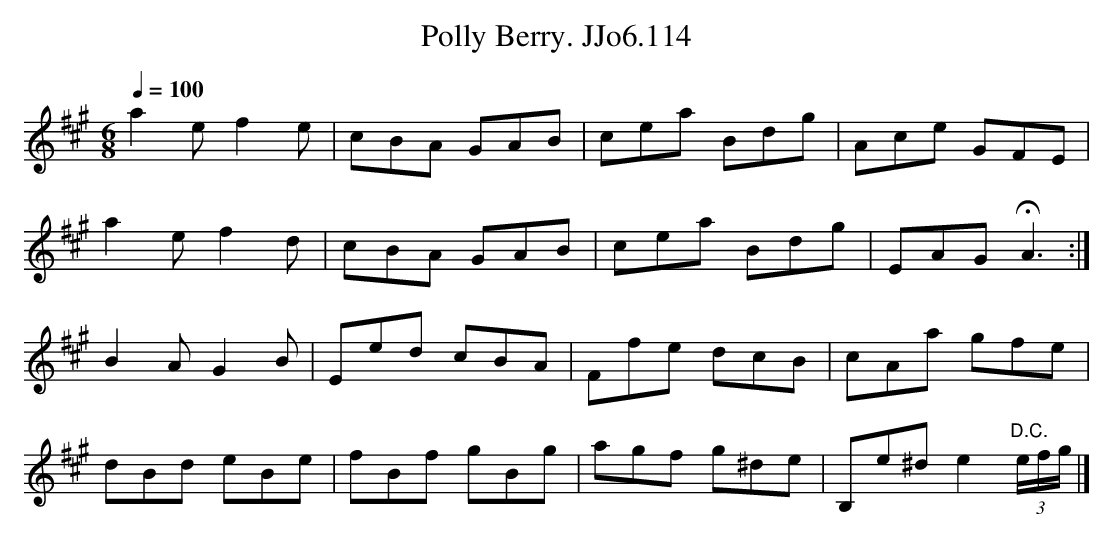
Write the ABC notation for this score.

X:1
T:Polly Berry. JJo6.114
M:6/8
L:1/8
Q:1/4=100
K:A
a2ef2e|cBA GAB|cea Bdg|Ace GFE|
a2ef2d|cBA GAB|cea Bdg|EAGHA3:|
B2AG2B|Eed cBA|Ffe dcB|cAa gfe|
dBd eBe|fBf gBg|agf g^de|B,e^de2"D.C."(3e/f/g/|]
